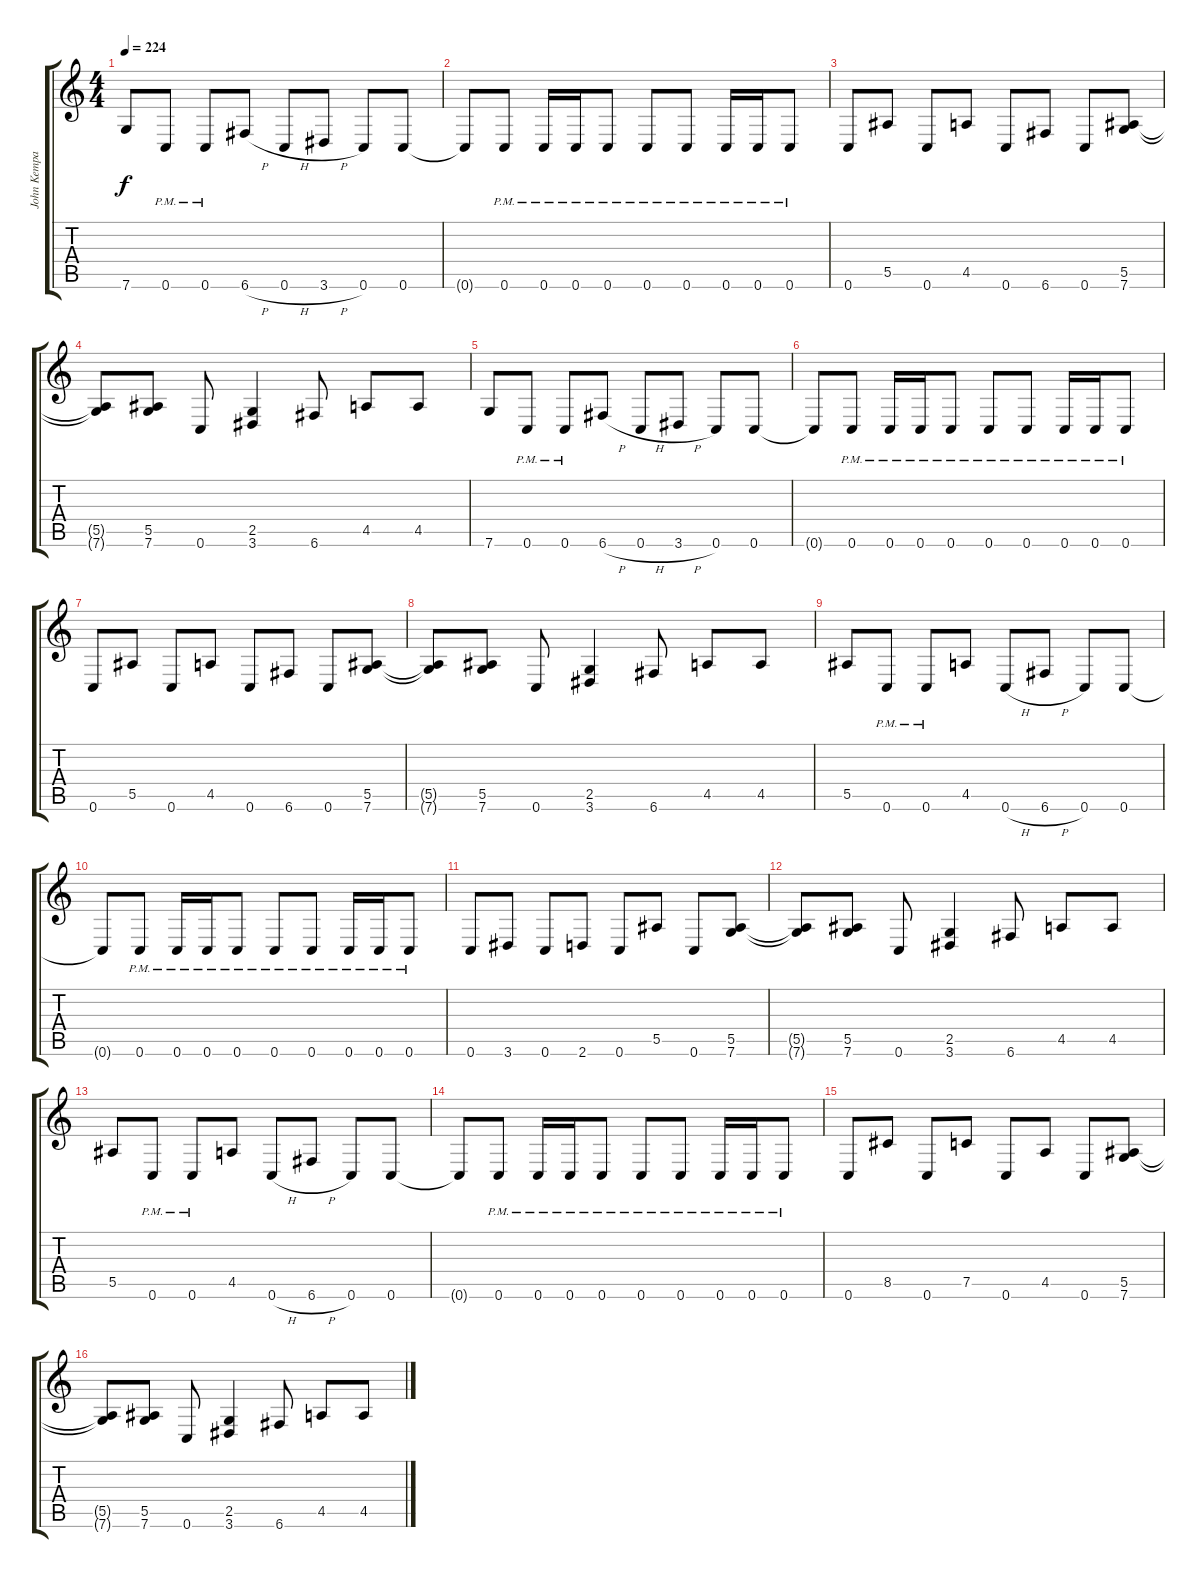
\track ("John Kempainen (Rhythm Guitar)" "John Kempa") {instrument distortionguitar}
\staff {score tabs}
\tuning (C4 G3 Eb3 Bb2 F2 C2) {hide}
\ts (4 4)
\tempo 224
\clef g2
\ks c
7.6.8{dy f} 0.6{pm}.8 0.6{pm}.8 6.6{h}.8 0.6{h}.8 3.6{h}.8 0.6.8 0.6.8 |
0.6{t}.8 0.6{pm}.8 0.6{pm}.16 0.6{pm}.16 0.6{pm}.8 0.6{pm}.8 0.6{pm}.8 0.6{pm}.16 0.6{pm}.16 0.6{pm}.8 |
0.6.8 5.5.8 0.6.8 4.5.8 0.6.8 6.6.8 0.6.8 (5.5 7.6).8 |
(5.5{t} 7.6{t}).8 (5.5 7.6).8 0.6.8 (2.5 3.6).4 6.6.8 4.5.8 4.5.8 |
7.6.8 0.6{pm}.8 0.6{pm}.8 6.6{h}.8 0.6{h}.8 3.6{h}.8 0.6.8 0.6.8 |
0.6{t}.8 0.6{pm}.8 0.6{pm}.16 0.6{pm}.16 0.6{pm}.8 0.6{pm}.8 0.6{pm}.8 0.6{pm}.16 0.6{pm}.16 0.6{pm}.8 |
0.6.8 5.5.8 0.6.8 4.5.8 0.6.8 6.6.8 0.6.8 (5.5 7.6).8 |
(5.5{t} 7.6{t}).8 (5.5 7.6).8 0.6.8 (2.5 3.6).4 6.6.8 4.5.8 4.5.8 |
5.5.8 0.6{pm}.8 0.6{pm}.8 4.5.8 0.6{h}.8 6.6{h}.8 0.6.8 0.6.8 |
0.6{t}.8 0.6{pm}.8 0.6{pm}.16 0.6{pm}.16 0.6{pm}.8 0.6{pm}.8 0.6{pm}.8 0.6{pm}.16 0.6{pm}.16 0.6{pm}.8 |
0.6.8 3.6.8 0.6.8 2.6.8 0.6.8 5.5.8 0.6.8 (5.5 7.6).8 |
(5.5{t} 7.6{t}).8 (5.5 7.6).8 0.6.8 (2.5 3.6).4 6.6.8 4.5.8 4.5.8 |
5.5.8 0.6{pm}.8 0.6{pm}.8 4.5.8 0.6{h}.8 6.6{h}.8 0.6.8 0.6.8 |
0.6{t}.8 0.6{pm}.8 0.6{pm}.16 0.6{pm}.16 0.6{pm}.8 0.6{pm}.8 0.6{pm}.8 0.6{pm}.16 0.6{pm}.16 0.6{pm}.8 |
0.6.8 8.5.8 0.6.8 7.5.8 0.6.8 4.5.8 0.6.8 (5.5 7.6).8 |
(5.5{t} 7.6{t}).8 (5.5 7.6).8 0.6.8 (2.5 3.6).4 6.6.8 4.5.8 4.5.8
